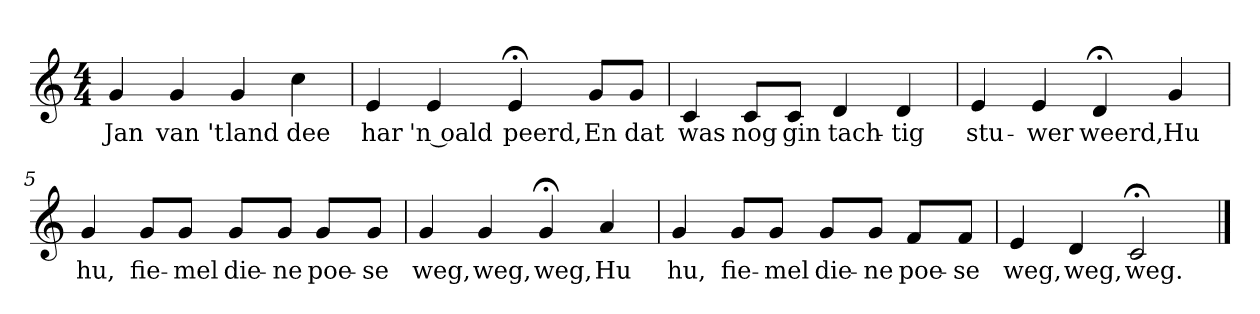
**kern	**text
*part1	*part1
*staff1	*staff1
*k[]	*
*C:	*
*M4/4	*
*MM120	*
=1	=1
4g	Jan
4g	van 't
4g	land
4cc	dee
=2	=2
4e	har
4e	'n oald
4e;<	peerd,
8gL	En
8gJ	dat
=3	=3
4c	was
8cL	nog
8cJ	gin
4d	tach-
4d	-tig
=4	=4
4e	stu-
4e	-wer
4d;<	weerd,
4g	Hu
=5	=5
4g	hu,
8gL	fie-
8gJ	-mel
8gL	die-
8gJ	-ne
8gL	poe-
8gJ	-se
=6	=6
4g	weg,
4g	weg,
4g;<	weg,
4a	Hu
=7	=7
4g	hu,
8gL	fie-
8gJ	-mel
8gL	die-
8gJ	-ne
8fL	poe-
8fJ	-se
=8	=8
4e	weg,
4d	weg,
2c;<	weg.
==	==
*-	*-
